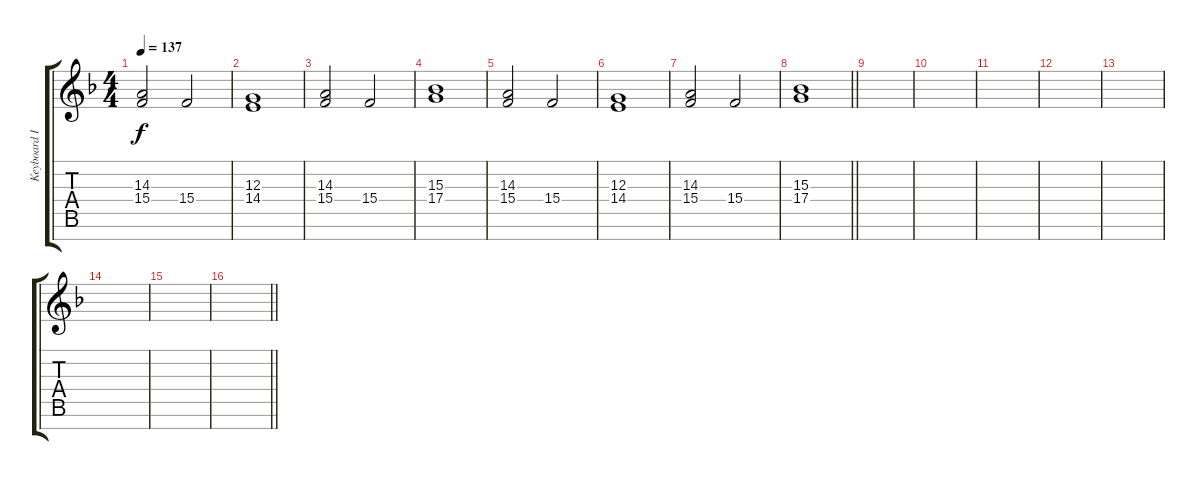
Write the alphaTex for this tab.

\track ("Keyboard II" "Keyboard I") {instrument choiraahs}
\staff {score tabs}
\tuning (E4 B3 G3 D3 A2 E2 B1) {hide}
\ts (4 4)
\tempo 137
\clef g2
\ks dminor
(14.3 15.4).2{dy f} 15.4.2 |
(12.3 14.4).1 |
(14.3 15.4).2 15.4.2 |
(15.3 17.4).1 |
(14.3 15.4).2 15.4.2 |
(12.3 14.4).1 |
(14.3 15.4).2 15.4.2 |
\barLineRight lightlight
(15.3 17.4).1 |
|
|
|
|
|
|
|
\barLineRight lightlight
